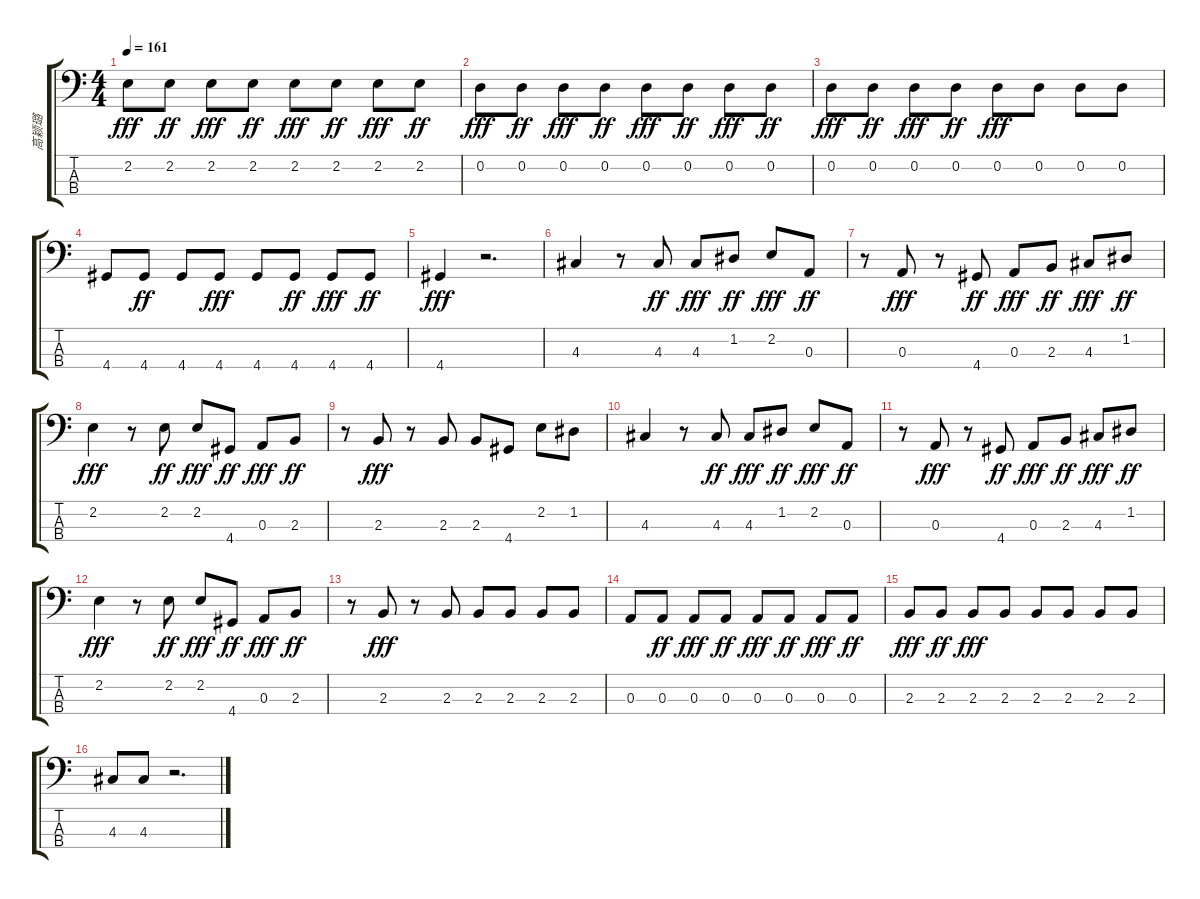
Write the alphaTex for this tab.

\track ("高颖璐" "高颖璐") {instrument electricbassfinger}
\staff {score tabs}
\tuning (G2 D2 A1 E1) {hide}
\ts (4 4)
\tempo 161
\clef f4
\ks c
2.2.8{dy fff} 2.2.8{dy ff} 2.2.8{dy fff} 2.2.8{dy ff} 2.2.8{dy fff} 2.2.8{dy ff} 2.2.8{dy fff} 2.2.8{dy ff} |
0.2.8{dy fff} 0.2.8{dy ff} 0.2.8{dy fff} 0.2.8{dy ff} 0.2.8{dy fff} 0.2.8{dy ff} 0.2.8{dy fff} 0.2.8{dy ff} |
0.2.8{dy fff} 0.2.8{dy ff} 0.2.8{dy fff} 0.2.8{dy ff} 0.2.8{dy fff} 0.2.8 0.2.8 0.2.8 |
4.4.8 4.4.8{dy ff} 4.4.8 4.4.8{dy fff} 4.4.8 4.4.8{dy ff} 4.4.8{dy fff} 4.4.8{dy ff} |
4.4.4{dy fff} r.2{d} |
4.3.4 r.8 4.3.8{dy ff} 4.3.8{dy fff} 1.2.8{dy ff} 2.2.8{dy fff} 0.3.8{dy ff} |
r.8 0.3.8{dy fff} r.8 4.4.8{dy ff} 0.3.8{dy fff} 2.3.8{dy ff} 4.3.8{dy fff} 1.2.8{dy ff} |
2.2.4{dy fff} r.8 2.2.8{dy ff} 2.2.8{dy fff} 4.4.8{dy ff} 0.3.8{dy fff} 2.3.8{dy ff} |
r.8 2.3.8{dy fff} r.8 2.3.8 2.3.8 4.4.8 2.2.8 1.2.8 |
4.3.4 r.8 4.3.8{dy ff} 4.3.8{dy fff} 1.2.8{dy ff} 2.2.8{dy fff} 0.3.8{dy ff} |
r.8 0.3.8{dy fff} r.8 4.4.8{dy ff} 0.3.8{dy fff} 2.3.8{dy ff} 4.3.8{dy fff} 1.2.8{dy ff} |
2.2.4{dy fff} r.8 2.2.8{dy ff} 2.2.8{dy fff} 4.4.8{dy ff} 0.3.8{dy fff} 2.3.8{dy ff} |
r.8 2.3.8{dy fff} r.8 2.3.8 2.3.8 2.3.8 2.3.8 2.3.8 |
0.3.8 0.3.8{dy ff} 0.3.8{dy fff} 0.3.8{dy ff} 0.3.8{dy fff} 0.3.8{dy ff} 0.3.8{dy fff} 0.3.8{dy ff} |
2.3.8{dy fff} 2.3.8{dy ff} 2.3.8{dy fff} 2.3.8 2.3.8 2.3.8 2.3.8 2.3.8 |
4.3.8 4.3.8 r.2{d}
